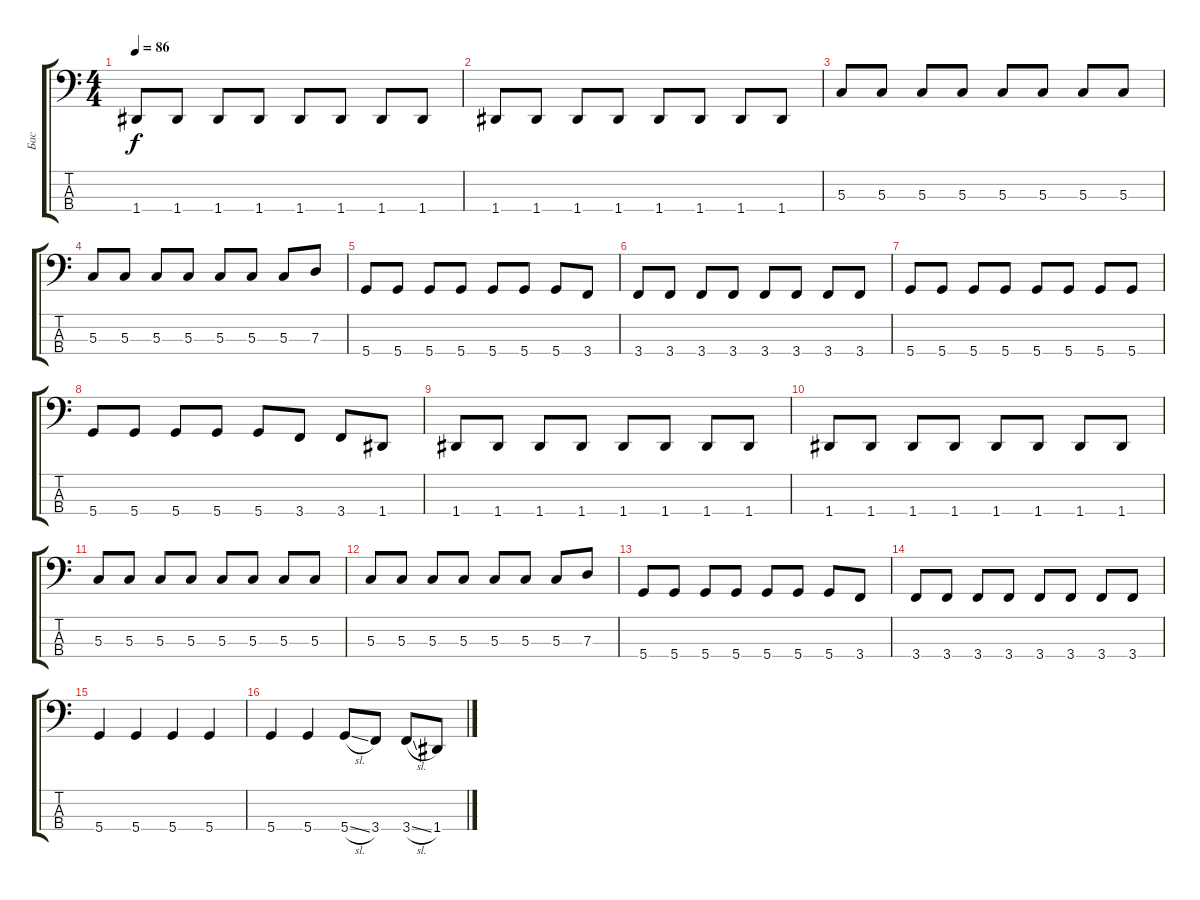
\track ("Бас" "Бас") {instrument electricbasspick}
\staff {score tabs}
\tuning (F2 C2 G1 D1) {hide}
\ts (4 4)
\tempo 86
\clef f4
\ks c
1.4.8{dy f} 1.4.8 1.4.8 1.4.8 1.4.8 1.4.8 1.4.8 1.4.8 |
1.4.8 1.4.8 1.4.8 1.4.8 1.4.8 1.4.8 1.4.8 1.4.8 |
5.3.8 5.3.8 5.3.8 5.3.8 5.3.8 5.3.8 5.3.8 5.3.8 |
5.3.8 5.3.8 5.3.8 5.3.8 5.3.8 5.3.8 5.3.8 7.3.8 |
5.4.8 5.4.8 5.4.8 5.4.8 5.4.8 5.4.8 5.4.8 3.4.8 |
3.4.8 3.4.8 3.4.8 3.4.8 3.4.8 3.4.8 3.4.8 3.4.8 |
5.4.8 5.4.8 5.4.8 5.4.8 5.4.8 5.4.8 5.4.8 5.4.8 |
5.4.8 5.4.8 5.4.8 5.4.8 5.4.8 3.4.8 3.4.8 1.4.8 |
1.4.8 1.4.8 1.4.8 1.4.8 1.4.8 1.4.8 1.4.8 1.4.8 |
1.4.8 1.4.8 1.4.8 1.4.8 1.4.8 1.4.8 1.4.8 1.4.8 |
5.3.8 5.3.8 5.3.8 5.3.8 5.3.8 5.3.8 5.3.8 5.3.8 |
5.3.8 5.3.8 5.3.8 5.3.8 5.3.8 5.3.8 5.3.8 7.3.8 |
5.4.8 5.4.8 5.4.8 5.4.8 5.4.8 5.4.8 5.4.8 3.4.8 |
3.4.8 3.4.8 3.4.8 3.4.8 3.4.8 3.4.8 3.4.8 3.4.8 |
5.4.4 5.4.4 5.4.4 5.4.4 |
5.4.4 5.4.4 5.4{sl}.8 3.4.8 3.4{sl}.8 1.4.8
